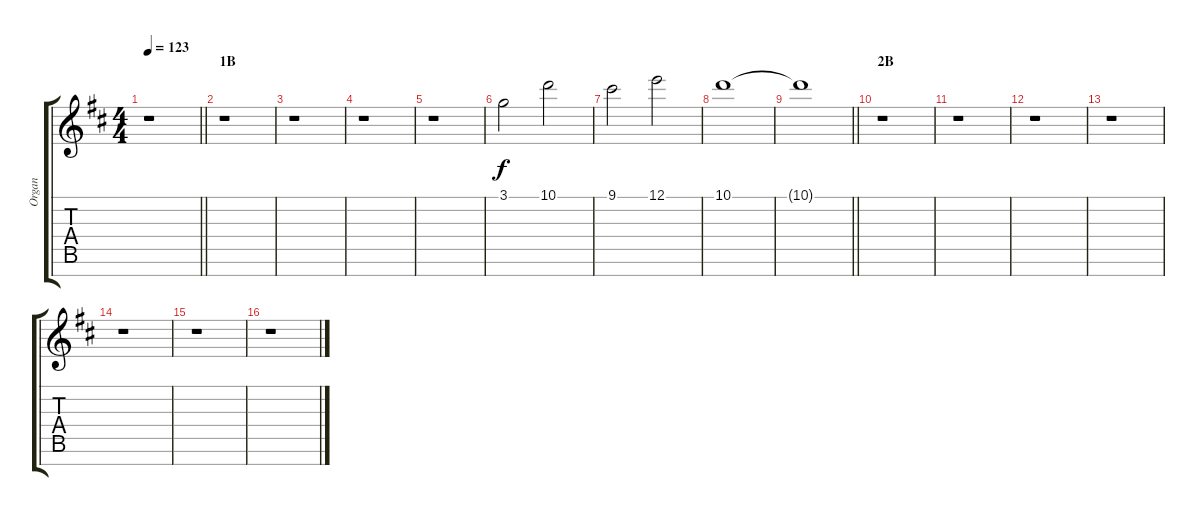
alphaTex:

\track ("Organ" "Organ") {instrument rockorgan}
\staff {score tabs}
\tuning (E5 B4 G4 D4 A3 E3 B2) {hide}
\ts (4 4)
\tempo 123
\clef g2
\barLineRight lightlight
\ks d
r.1{dy f} |
\section ("" "1B")
r.1 |
r.1 |
r.1 |
r.1 |
3.1.2 10.1.2 |
9.1.2 12.1.2 |
10.1.1 |
\barLineRight lightlight
10.1{t}.1 |
\section ("" "2B")
r.1 |
r.1 |
r.1 |
r.1 |
r.1 |
r.1 |
r.1
